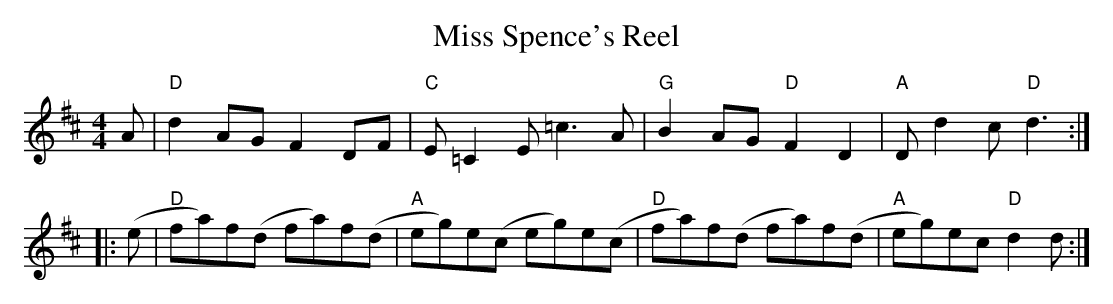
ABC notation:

X:1
T:Miss Spence's Reel
M:4/4
L:1/8
K:D
    A | "D"d2AG F2 DF | "C"E=C2E =c3A | "G"B2AG "D"F2D2 | "A"Dd2c"D"d3 :|
|: (e | "D"fa)f(d fa)f(d | "A"eg)e(c eg)e(c | "D"fa)f(d fa)f(d | "A"eg)ec "D"d2 d :|
